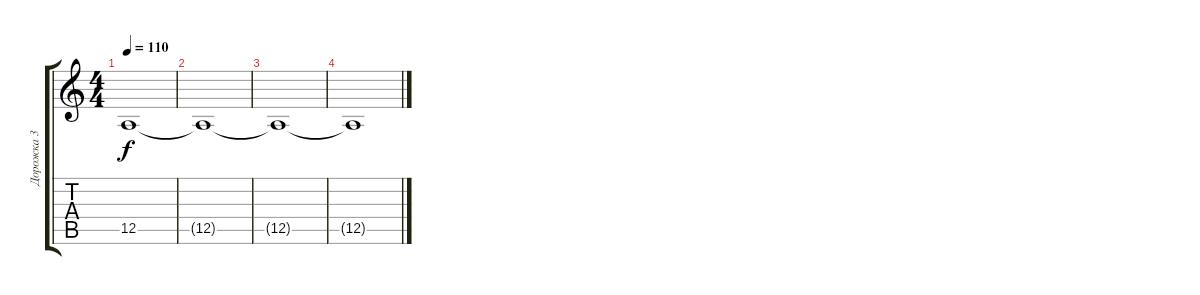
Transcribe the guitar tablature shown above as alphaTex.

\track ("Дорожка 3" "Дорожка 3") {instrument stringensemble2}
\staff {score tabs}
\tuning (E4 B3 G3 D3 A2 E2) {hide}
\ts (4 4)
\tempo 110
\clef g2
\ks c
12.5.1{dy f} |
12.5{t}.1 |
12.5{t}.1 |
12.5{t}.1
